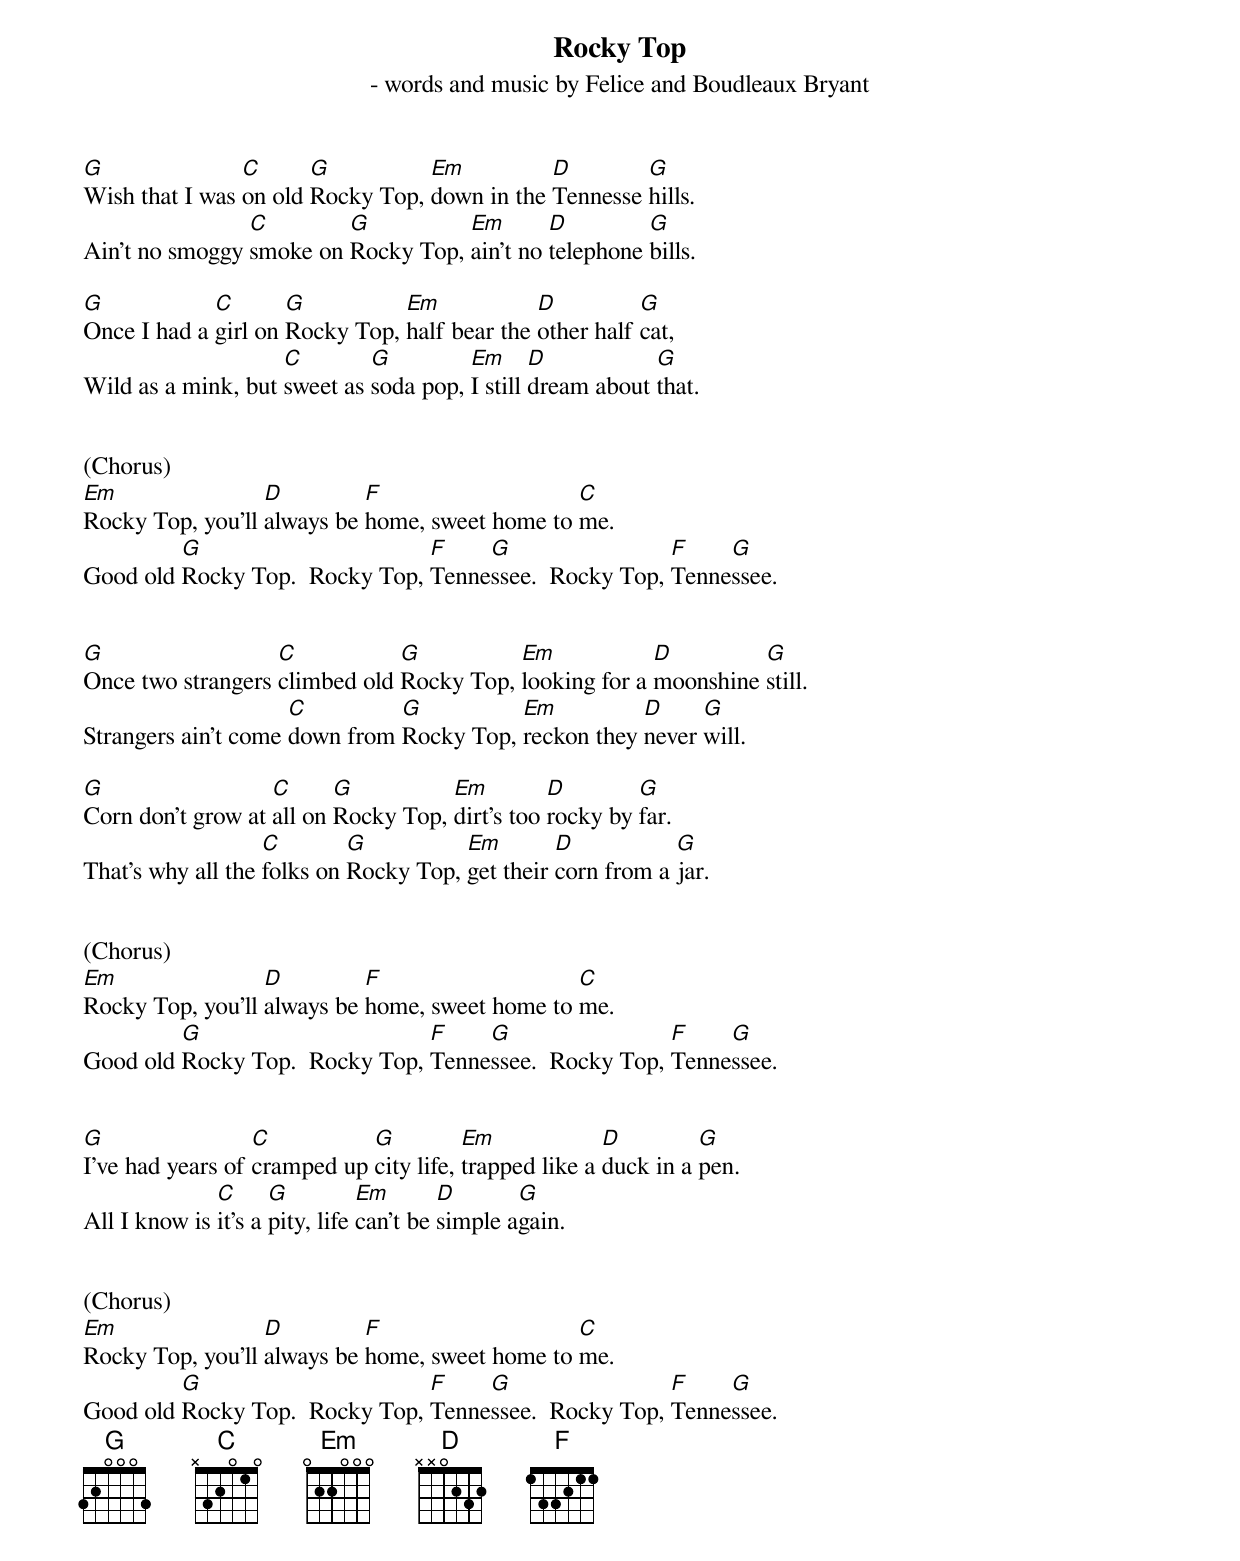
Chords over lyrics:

Rocky Top
 - words and music by Felice and Boudleaux Bryant

G               C      G          Em          D        G
Wish that I was on old Rocky Top, down in the Tennesse hills.
                C        G          Em       D         G
Ain't no smoggy smoke on Rocky Top, ain't no telephone bills.

G            C       G          Em            D          G
Once I had a girl on Rocky Top, half bear the other half cat,
                    C        G         Em      D           G
Wild as a mink, but sweet as soda pop, I still dream about that.


(Chorus)
Em                D         F                   C
Rocky Top, you'll always be home, sweet home to me.
         G                      F    G                 F    G
Good old Rocky Top.  Rocky Top, Tennessee.  Rocky Top, Tennessee.


G                  C           G          Em            D         G
Once two strangers climbed old Rocky Top, looking for a moonshine still.
                     C         G          Em          D     G
Strangers ain't come down from Rocky Top, reckon they never will.

G                  C      G          Em         D        G
Corn don't grow at all on Rocky Top, dirt's too rocky by far.
                   C        G          Em        D           G
That's why all the folks on Rocky Top, get their corn from a jar.


(Chorus)
Em                D         F                   C
Rocky Top, you'll always be home, sweet home to me.
         G                      F    G                 F    G
Good old Rocky Top.  Rocky Top, Tennessee.  Rocky Top, Tennessee.


G                 C          G          Em             D         G
I've had years of cramped up city life, trapped like a duck in a pen.
              C      G          Em       D       G
All I know is it's a pity, life can't be simple again.


(Chorus)
Em                D         F                   C
Rocky Top, you'll always be home, sweet home to me.
         G                      F    G                 F    G
Good old Rocky Top.  Rocky Top, Tennessee.  Rocky Top, Tennessee.
